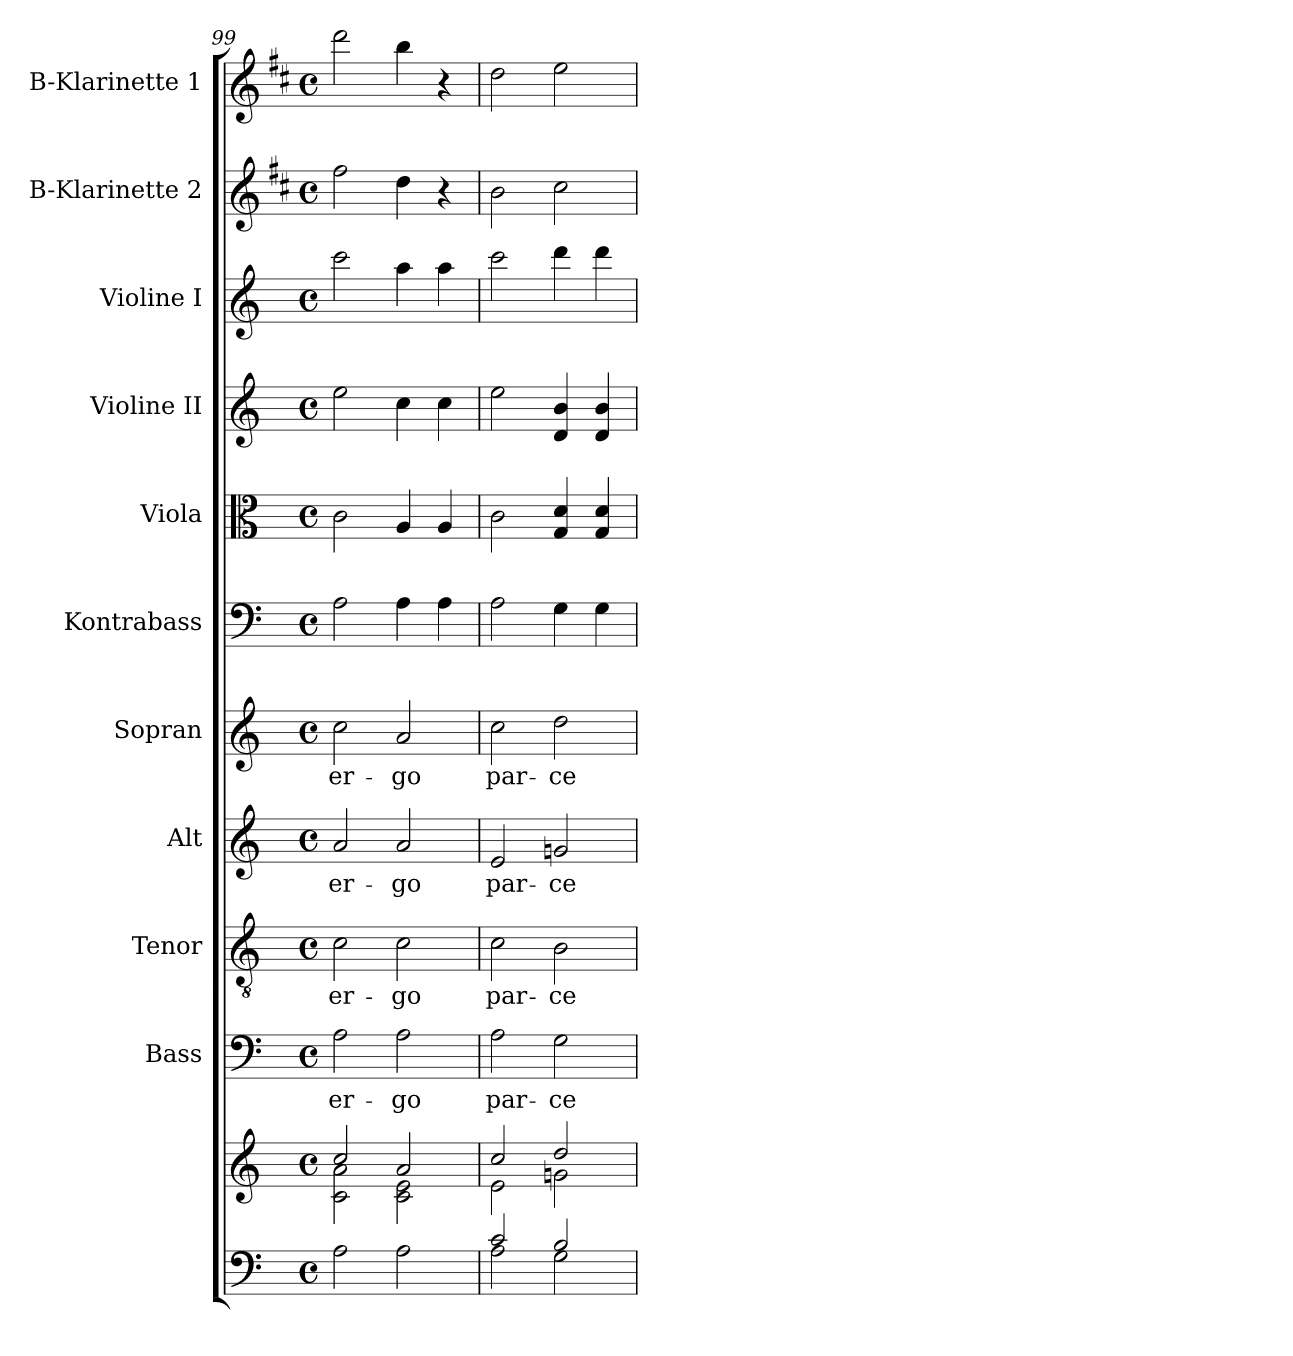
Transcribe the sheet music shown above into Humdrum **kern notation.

**kern	**kern	**kern	**text	**kern	**text	**kern	**text	**kern	**text	**kern	**kern	**kern	**kern	**kern	**kern
*part11	*part11	*part10	*part10	*part9	*part9	*part8	*part8	*part7	*part7	*part6	*part5	*part4	*part3	*part2	*part1
*staff12	*staff11	*staff10	*staff10	*staff9	*staff9	*staff8	*staff8	*staff7	*staff7	*staff6	*staff5	*staff4	*staff3	*staff2	*staff1
*	*	*I"Bass	*	*I"Tenor	*	*I"Alt	*	*I"Sopran	*	*I"Kontrabass	*I"Viola	*I"Violine II	*I"Violine I	*I"B-Klarinette 2	*I"B-Klarinette 1
*	*	*I'B.	*	*I'T.	*	*I'A.	*	*I'S.	*	*I'Kb.	*I'Vla.	*I'Vl. II	*I'Vl. I	*I'B Kl. 2	*I'B Kl. 1
*clefF4	*clefG2	*clefF4	*	*clefGv2	*	*clefG2	*	*clefG2	*	*clefF4	*clefC3	*clefG2	*clefG2	*clefG2	*clefG2
*	*	*	*	*	*	*	*	*	*	*ITrd7c12	*	*	*	*ITrd1c2	*ITrd1c2
*k[]	*k[]	*k[]	*	*k[]	*	*k[]	*	*k[]	*	*k[]	*k[]	*k[]	*k[]	*k[]	*k[]
*C:	*C:	*C:	*	*C:	*	*C:	*	*C:	*	*C:	*C:	*C:	*C:	*C:	*C:
*M4/4	*M4/4	*M4/4	*	*M4/4	*	*M4/4	*	*M4/4	*	*M4/4	*M4/4	*M4/4	*M4/4	*M4/4	*M4/4
*met(c)	*met(c)	*met(c)	*	*met(c)	*	*met(c)	*	*met(c)	*	*met(c)	*met(c)	*met(c)	*met(c)	*met(c)	*met(c)
=99	=99	=99	=99	=99	=99	=99	=99	=99	=99	=99	=99	=99	=99	=99	=99
*	*^	*	*	*	*	*	*	*	*	*	*	*	*	*	*
!	!	!	!	!LO:LY:b	!	!LO:LY:b	!	!LO:LY:b	!	!LO:LY:b	!	!	!	!	!	!
2A\	2cc/	2c\ 2a\	2A\	er-	2c\	er-	2a/	er-	2cc\	er-	2AA\	2c\	2ee\	2ccc\	2ee\	2ccc\
!	!	!	!	!LO:LY:b	!	!LO:LY:b	!	!LO:LY:b	!	!LO:LY:b	!	!	!	!	!	!
2A\	2a/	2c\ 2e\	2A\	-go	2c\	-go	2a/	-go	2a/	-go	4AA\	4A/	4cc\	4aa\	4cc\	4aa\
.	.	.	.	.	.	.	.	.	.	.	4AA\	4A/	4cc\	4aa\	4r	4r
=100	=100	=100	=100	=100	=100	=100	=100	=100	=100	=100	=100	=100	=100	=100	=100	=100
*^	*	*	*	*	*	*	*	*	*	*	*	*	*	*	*	*
!	!	!	!	!	!LO:LY:b	!	!LO:LY:b	!	!LO:LY:b	!	!LO:LY:b	!	!	!	!	!	!
2c/	2A\	2cc/	2e\	2A\	par-	2c\	par-	2e/	par-	2cc\	par-	2AA\	2c\	2ee\	2ccc\	2a\	2cc\
!	!	!	!	!	!LO:LY:b	!	!LO:LY:b	!	!LO:LY:b	!	!LO:LY:b	!	!	!	!	!	!
2B/	2G\	2dd/	2gn\	2G\	-ce	2B\	-ce	2gn/	-ce	2dd\	-ce	4GG\	4G/ 4d/	4d/ 4b/	4ddd\	2b\	2dd\
.	.	.	.	.	.	.	.	.	.	.	.	4GG\	4G/ 4d/	4d/ 4b/	4ddd\	.	.
*v	*v	*	*	*	*	*	*	*	*	*	*	*	*	*	*	*	*
*	*v	*v	*	*	*	*	*	*	*	*	*	*	*	*	*	*
=	=	=	=	=	=	=	=	=	=	=	=	=	=	=	=
*-	*-	*-	*-	*-	*-	*-	*-	*-	*-	*-	*-	*-	*-	*-	*-
